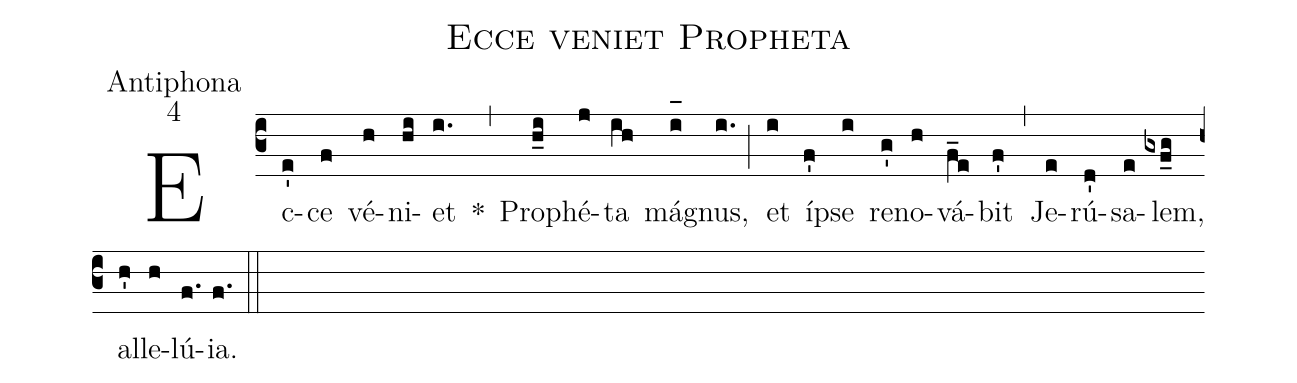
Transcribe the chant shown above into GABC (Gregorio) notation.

name:Ecce veniet Propheta;
office-part:Antiphona;
mode:4;
%%
(c3) Ec(e')ce(f) vé(h)ni(hi)et(i.) *(,) Pro(h_i)phé(j)ta(ih) má(i_[oh:h])gnus,(i.) (;) et(i) í(f')pse(i) re(g')no(h)vá(f_e)bit(f') (,) Je(e)rú(d')sa(e)lem,(gxf_g) al(h')le(h)lú(f.){ia}.(f.) (::)
